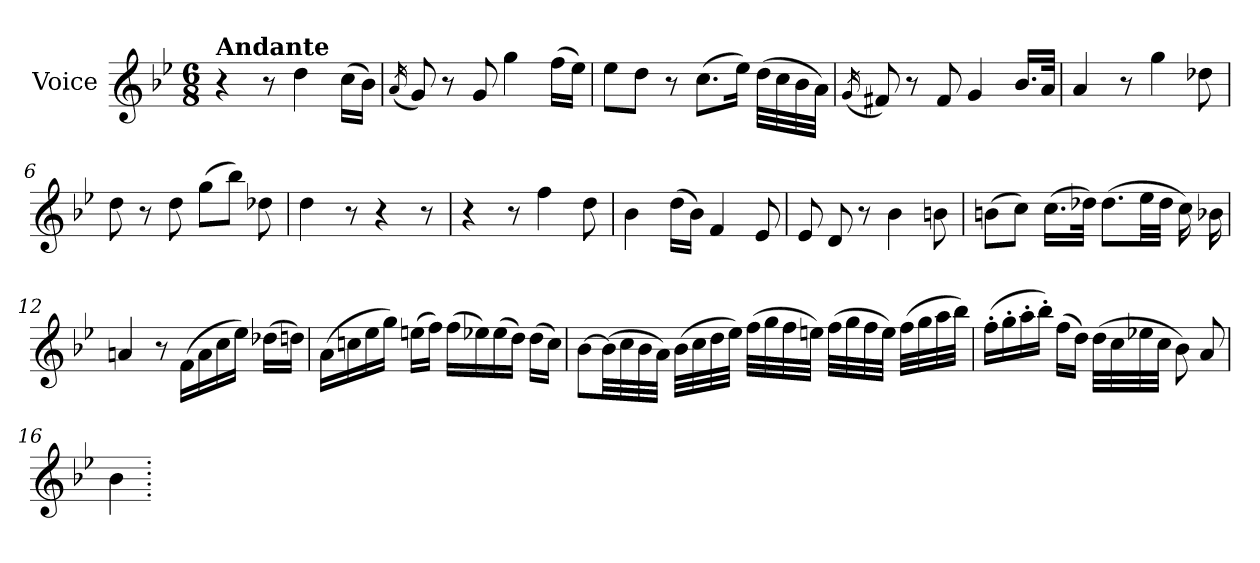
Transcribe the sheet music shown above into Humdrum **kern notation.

**kern
*part1
*staff1
*I"Voice
*I'V
*clefG2
*k[b-e-]
*M6/8
=1
!LO:TX:a:B:t=Andante
4r
8r
4dd\
(>16cc\LL
16b-\JJ)
=2
(<16qa/
8g/)
8r
8g/
4gg\
(>16ff\LL
16ee-\JJ)
=3
8ee-\L
8dd\J
8r
(>8.cc\L
16ee-\Jk)
(>32dd\LLL
32cc\
32b-\
32a\JJJ)
=4
(<16qg/
8f#X/)
8r
8f#/
4g/
16.b-/LL
32a/JJk
!!LO:LB:g=z
=5
4a/
8r
4gg\
8dd-Xi\
=6
8dd\
8r
8dd\
(>8gg\L
8bb-\J)
8dd-Xi\
=7
4dd\
8r
4r
8r
=8
4r
8r
4ff\
8dd\
=9
4b-\
(>16dd\LL
16b-\JJ)
4f/
8e-/
=10
8e-/
8d/
8r
4b-\
8bn\
!!LO:LB:g=z
=11
(>8bn\L
8cc\J)
(>16.cc\LL
32dd-X\JJk)
(>8.dd-\L
32ee-\LL
32dd-\JJJ
16cc\)
16b-X\
=12
4an/
8r
(>16f\LL
16a\
16cc\
16ee-\JJ)
(>16dd-Xi\LL
16dd\JJ)
=13
(>16a\LL
16ccn\
16ee-\
16gg\JJ)
(>16een\LL
16ff\JJ)
(>16ff\LL
16ee-X\)
(>16ee-\
16dd\JJ)
(>16dd\LL
16cc\JJ)
!!LO:LB:g=z
=14
[8b-\L
(>32b-\LL]
32cc\
32b-\
32a\JJJ)
(>32b-\LLL
32cc\
32dd\
32ee-\JJJ)
(>32ff\LLL
32gg\
32ff\
32een\JJJ)
(>32ff\LLL
32gg\
32ff\
32ee\JJJ)
(>32ff\LLL
32gg\
32aa\
32bb-\JJJ)
=15
(>16ff'\LL
16gg'\
16aa'\
16bb-'\JJ)
(>16ff\LL
16dd\JJ)
(>32dd\LLL
32cc\
32ee-X\
32cc\JJJ
8b-\)
8a/
=16
4b-\
=.
*-
